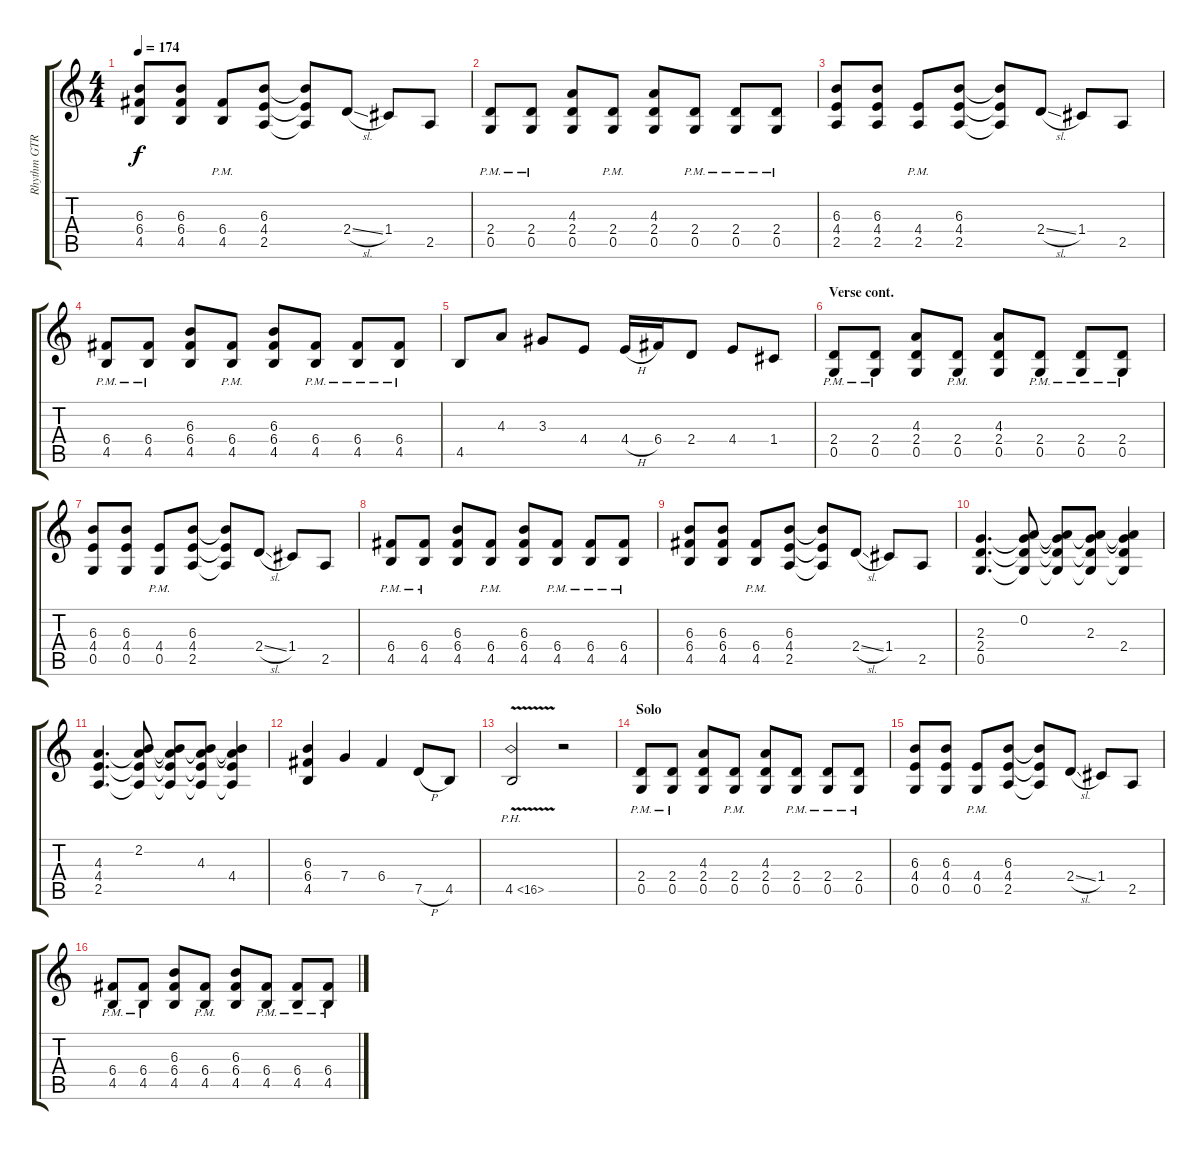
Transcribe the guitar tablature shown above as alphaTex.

\track ("Rhythm GTR 1" "Rhythm GTR") {instrument overdrivenguitar}
\staff {score tabs}
\tuning (D4 A3 F3 C3 G2 C2) {hide}
\ts (4 4)
\tempo 174
\clef g2
\ks aminor
(6.3 6.4 4.5).8{dy f} (6.3 6.4 4.5).8 (6.4{pm} 4.5{pm}).8 (6.3 4.4 2.5).8 (6.3{t} 4.4{t} 2.5{t}).8 2.4{sl}.8 1.4.8 2.5.8 |
(2.4{pm} 0.5{pm}).8 (2.4{pm} 0.5{pm}).8 (4.3 2.4 0.5).8 (2.4{pm} 0.5{pm}).8 (4.3 2.4 0.5).8 (2.4{pm} 0.5{pm}).8 (2.4{pm} 0.5{pm}).8 (2.4{pm} 0.5{pm}).8 |
(6.3 4.4 2.5).8 (6.3 4.4 2.5).8 (4.4{pm} 2.5{pm}).8 (6.3 4.4 2.5).8 (6.3{t} 4.4{t} 2.5{t}).8 2.4{sl}.8 1.4.8 2.5.8 |
(6.4{pm} 4.5{pm}).8 (6.4{pm} 4.5{pm}).8 (6.3 6.4 4.5).8 (6.4{pm} 4.5{pm}).8 (6.3 6.4 4.5).8 (6.4{pm} 4.5{pm}).8 (6.4{pm} 4.5{pm}).8 (6.4{pm} 4.5{pm}).8 |
4.5.8 4.3.8 3.3.8 4.4.8 4.4{h}.16 6.4.16 2.4.8 4.4.8 1.4.8 |
\section ("" "Verse cont.")
(2.4{pm} 0.5{pm}).8 (2.4{pm} 0.5{pm}).8 (4.3 2.4 0.5).8 (2.4{pm} 0.5{pm}).8 (4.3 2.4 0.5).8 (2.4{pm} 0.5{pm}).8 (2.4{pm} 0.5{pm}).8 (2.4{pm} 0.5{pm}).8 |
(6.3 4.4 0.5).8 (6.3 4.4 0.5).8 (4.4{pm} 0.5{pm}).8 (6.3 4.4 2.5).8 (6.3{t} 4.4{t} 2.5{t}).8 2.4{sl}.8 1.4.8 2.5.8 |
(6.4{pm} 4.5{pm}).8 (6.4{pm} 4.5{pm}).8 (6.3 6.4 4.5).8 (6.4{pm} 4.5{pm}).8 (6.3 6.4 4.5).8 (6.4{pm} 4.5{pm}).8 (6.4{pm} 4.5{pm}).8 (6.4{pm} 4.5{pm}).8 |
(6.3 6.4 4.5).8 (6.3 6.4 4.5).8 (6.4{pm} 4.5{pm}).8 (6.3 4.4 2.5).8 (6.3{t} 4.4{t} 2.5{t}).8 2.4{sl}.8 1.4.8 2.5.8 |
(2.3 2.4 0.5).4{d} (0.2 2.3{t} 2.4{t} 0.5{t}).8 (0.2{t} 2.3{t} 2.4{t} 0.5{t}).8 (0.2{t} 2.3 2.4{t} 0.5{t}).8 (0.2{t} 2.3{t} 2.4 0.5{t}).4 |
(4.3 4.4 2.5).4{d} (2.2 4.3{t} 4.4{t} 2.5{t}).8 (2.2{t} 4.3{t} 4.4{t} 2.5{t}).8 (2.2{t} 4.3 4.4{t} 2.5{t}).8 (2.2{t} 4.3{t} 4.4 2.5{t}).4 |
(6.3 6.4 4.5).4 7.4.4 6.4.4 7.5{h}.8 4.5.8 |
4.5{ph 12 v}.2 r.2 |
\section ("" "Solo")
(2.4{pm} 0.5{pm}).8 (2.4{pm} 0.5{pm}).8 (4.3 2.4 0.5).8 (2.4{pm} 0.5{pm}).8 (4.3 2.4 0.5).8 (2.4{pm} 0.5{pm}).8 (2.4{pm} 0.5{pm}).8 (2.4{pm} 0.5{pm}).8 |
(6.3 4.4 0.5).8 (6.3 4.4 0.5).8 (4.4{pm} 0.5{pm}).8 (6.3 4.4 2.5).8 (6.3{t} 4.4{t} 2.5{t}).8 2.4{sl}.8 1.4.8 2.5.8 |
(6.4{pm} 4.5{pm}).8 (6.4{pm} 4.5{pm}).8 (6.3 6.4 4.5).8 (6.4{pm} 4.5{pm}).8 (6.3 6.4 4.5).8 (6.4{pm} 4.5{pm}).8 (6.4{pm} 4.5{pm}).8 (6.4{pm} 4.5{pm}).8
